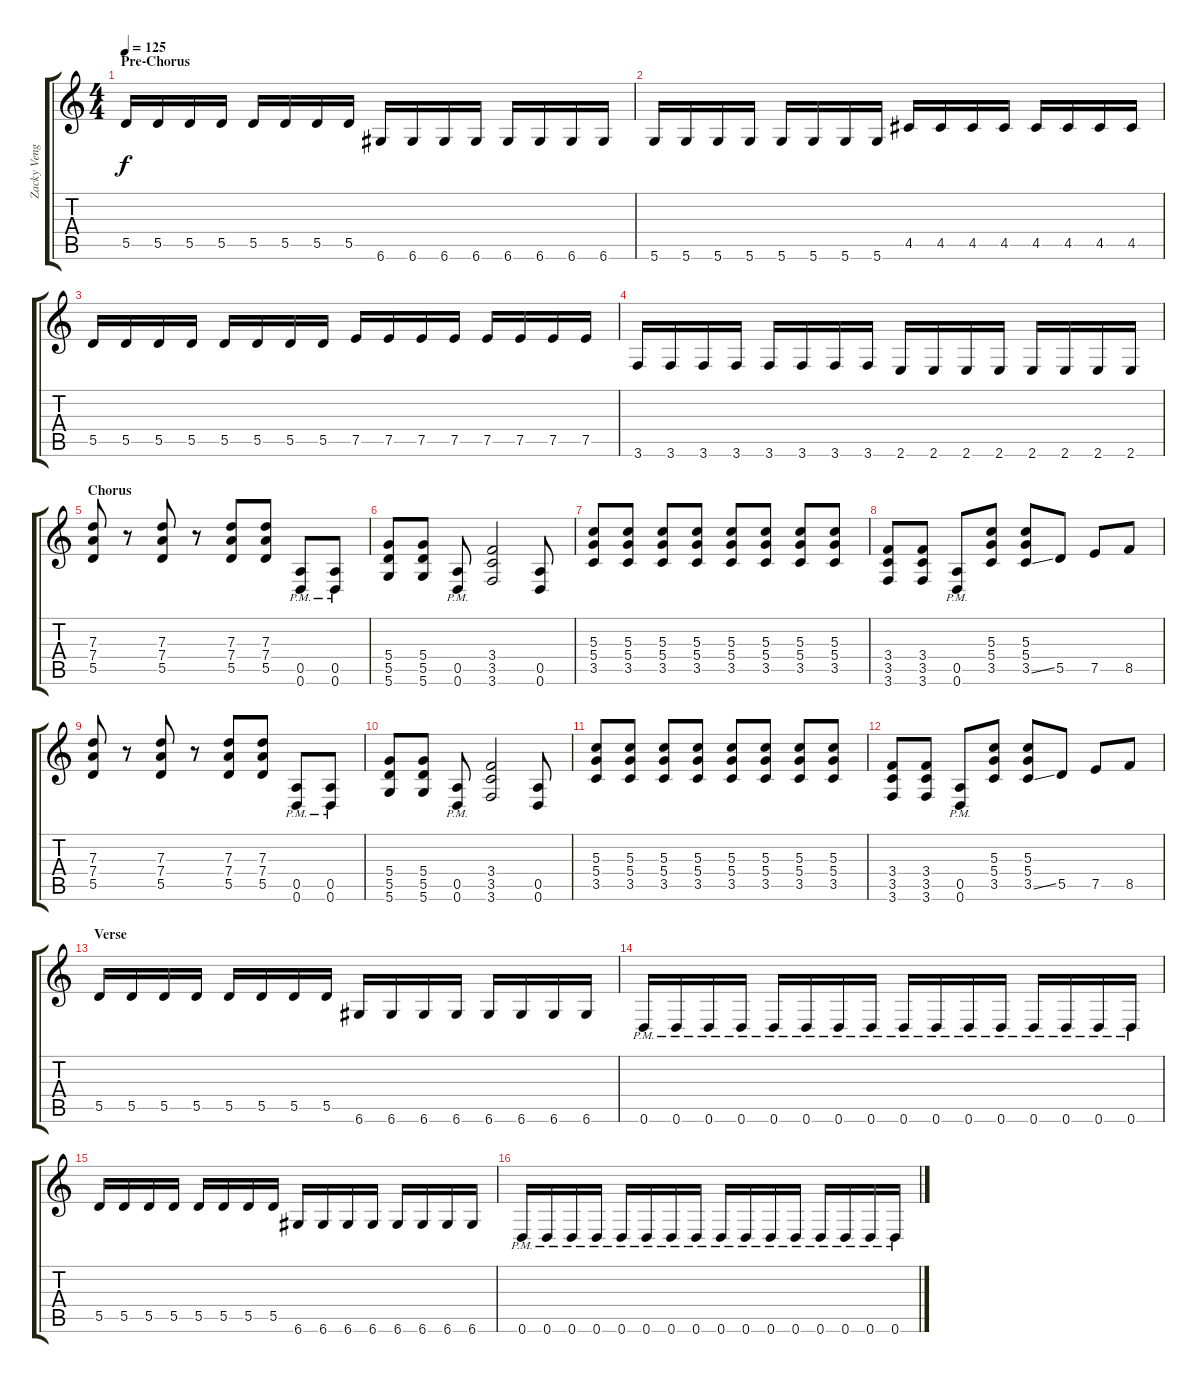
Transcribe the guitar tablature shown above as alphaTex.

\track ("Zacky Vengeance" "Zacky Veng") {instrument overdrivenguitar}
\staff {score tabs}
\tuning (E4 B3 G3 D3 A2 D2) {hide}
\ts (4 4)
\section ("" "Pre-Chorus")
\tempo 125
\clef g2
\ks c
5.5.16{dy f} 5.5.16 5.5.16 5.5.16 5.5.16 5.5.16 5.5.16 5.5.16 6.6.16 6.6.16 6.6.16 6.6.16 6.6.16 6.6.16 6.6.16 6.6.16 |
5.6.16 5.6.16 5.6.16 5.6.16 5.6.16 5.6.16 5.6.16 5.6.16 4.5.16 4.5.16 4.5.16 4.5.16 4.5.16 4.5.16 4.5.16 4.5.16 |
5.5.16 5.5.16 5.5.16 5.5.16 5.5.16 5.5.16 5.5.16 5.5.16 7.5.16 7.5.16 7.5.16 7.5.16 7.5.16 7.5.16 7.5.16 7.5.16 |
3.6.16 3.6.16 3.6.16 3.6.16 3.6.16 3.6.16 3.6.16 3.6.16 2.6.16 2.6.16 2.6.16 2.6.16 2.6.16 2.6.16 2.6.16 2.6.16 |
\section ("" "Chorus")
(7.3 7.4 5.5).8 r.8 (7.3 7.4 5.5).8 r.8 (7.3 7.4 5.5).8 (7.3 7.4 5.5).8 (0.5{pm} 0.6{pm}).8 (0.5{pm} 0.6{pm}).8 |
(5.4 5.5 5.6).8 (5.4 5.5 5.6).8 (0.5{pm} 0.6{pm}).8 (3.4 3.5 3.6).2 (0.5 0.6).8 |
(5.3 5.4 3.5).8 (5.3 5.4 3.5).8 (5.3 5.4 3.5).8 (5.3 5.4 3.5).8 (5.3 5.4 3.5).8 (5.3 5.4 3.5).8 (5.3 5.4 3.5).8 (5.3 5.4 3.5).8 |
(3.4 3.5 3.6).8 (3.4 3.5 3.6).8 (0.5{pm} 0.6{pm}).8 (5.3 5.4 3.5).8 (5.3 5.4 3.5{ss}).8 5.5.8 7.5.8 8.5.8 |
(7.3 7.4 5.5).8 r.8 (7.3 7.4 5.5).8 r.8 (7.3 7.4 5.5).8 (7.3 7.4 5.5).8 (0.5{pm} 0.6{pm}).8 (0.5{pm} 0.6{pm}).8 |
(5.4 5.5 5.6).8 (5.4 5.5 5.6).8 (0.5{pm} 0.6{pm}).8 (3.4 3.5 3.6).2 (0.5 0.6).8 |
(5.3 5.4 3.5).8 (5.3 5.4 3.5).8 (5.3 5.4 3.5).8 (5.3 5.4 3.5).8 (5.3 5.4 3.5).8 (5.3 5.4 3.5).8 (5.3 5.4 3.5).8 (5.3 5.4 3.5).8 |
(3.4 3.5 3.6).8 (3.4 3.5 3.6).8 (0.5{pm} 0.6{pm}).8 (5.3 5.4 3.5).8 (5.3 5.4 3.5{ss}).8 5.5.8 7.5.8 8.5.8 |
\section ("" "Verse")
5.5.16 5.5.16 5.5.16 5.5.16 5.5.16 5.5.16 5.5.16 5.5.16 6.6.16 6.6.16 6.6.16 6.6.16 6.6.16 6.6.16 6.6.16 6.6.16 |
0.6{pm}.16 0.6{pm}.16 0.6{pm}.16 0.6{pm}.16 0.6{pm}.16 0.6{pm}.16 0.6{pm}.16 0.6{pm}.16 0.6{pm}.16 0.6{pm}.16 0.6{pm}.16 0.6{pm}.16 0.6{pm}.16 0.6{pm}.16 0.6{pm}.16 0.6{pm}.16 |
5.5.16 5.5.16 5.5.16 5.5.16 5.5.16 5.5.16 5.5.16 5.5.16 6.6.16 6.6.16 6.6.16 6.6.16 6.6.16 6.6.16 6.6.16 6.6.16 |
0.6{pm}.16 0.6{pm}.16 0.6{pm}.16 0.6{pm}.16 0.6{pm}.16 0.6{pm}.16 0.6{pm}.16 0.6{pm}.16 0.6{pm}.16 0.6{pm}.16 0.6{pm}.16 0.6{pm}.16 0.6{pm}.16 0.6{pm}.16 0.6{pm}.16 0.6{pm}.16
